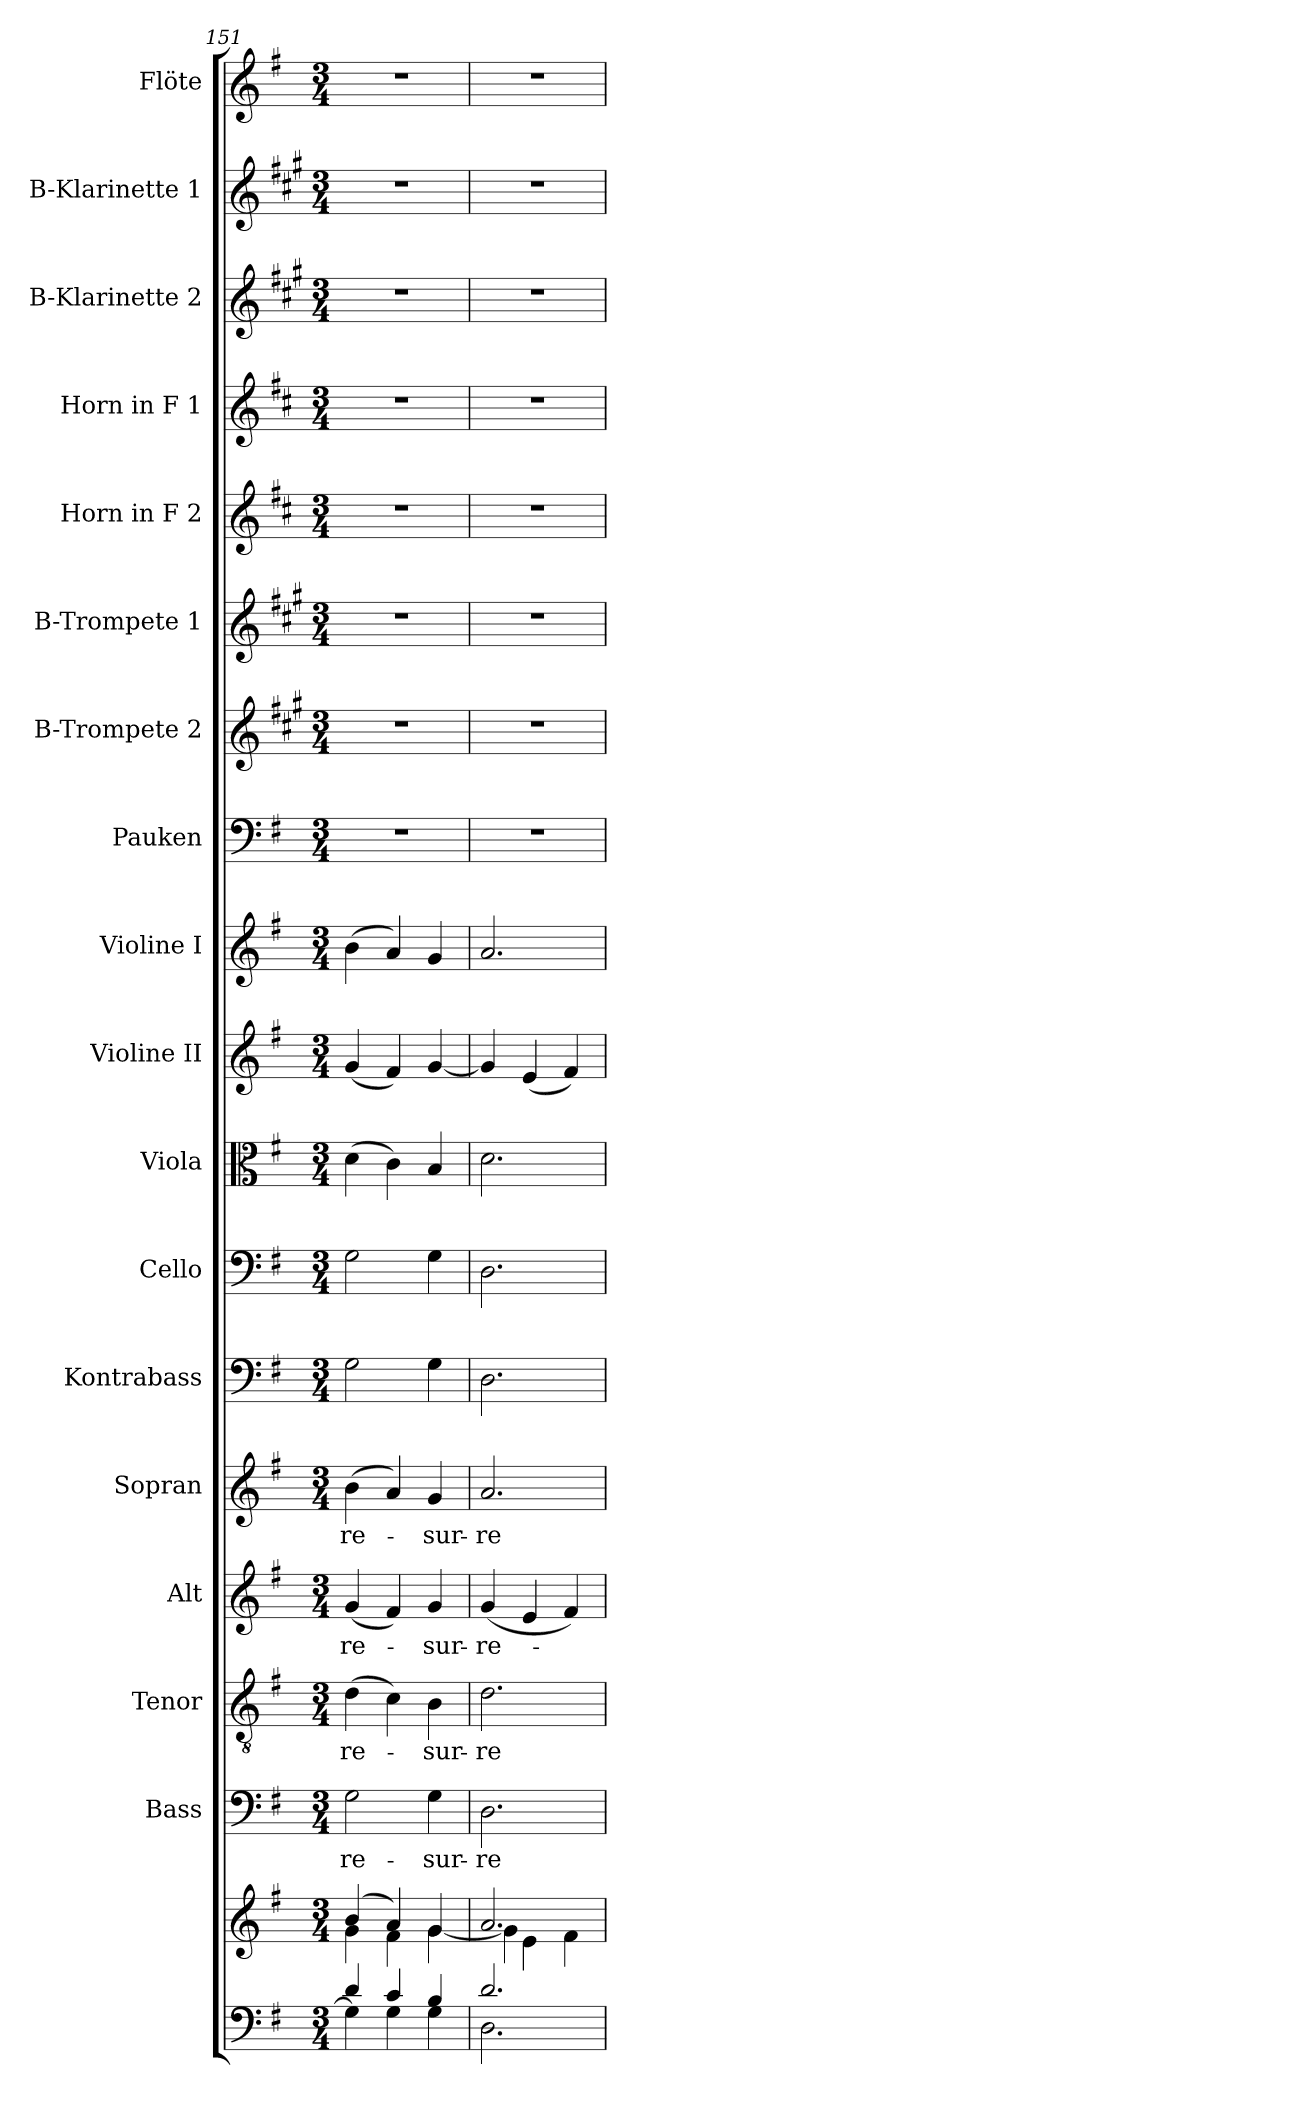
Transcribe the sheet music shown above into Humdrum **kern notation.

**kern	**kern	**kern	**text	**kern	**text	**kern	**text	**kern	**text	**kern	**kern	**kern	**kern	**kern	**kern	**kern	**kern	**kern	**kern	**kern	**kern	**kern
*part18	*part18	*part17	*part17	*part16	*part16	*part15	*part15	*part14	*part14	*part13	*part12	*part11	*part10	*part9	*part8	*part7	*part6	*part5	*part4	*part3	*part2	*part1
*staff19	*staff18	*staff17	*staff17	*staff16	*staff16	*staff15	*staff15	*staff14	*staff14	*staff13	*staff12	*staff11	*staff10	*staff9	*staff8	*staff7	*staff6	*staff5	*staff4	*staff3	*staff2	*staff1
*	*	*I"Bass	*	*I"Tenor	*	*I"Alt	*	*I"Sopran	*	*I"Kontrabass	*I"Cello	*I"Viola	*I"Violine II	*I"Violine I	*I"Pauken	*I"B-Trompete 2	*I"B-Trompete 1	*I"Horn in F 2	*I"Horn in F 1	*I"B-Klarinette 2	*I"B-Klarinette 1	*I"Flöte
*	*	*I'B.	*	*I'T.	*	*I'A.	*	*I'S.	*	*I'Kb.	*	*I'Vla.	*I'Vl. II	*I'Vl. I	*I'Pk.	*I'Trp. 2	*I'Trp. 1	*	*	*I'Kl. 2	*I'Kl. 1	*I'Fl.
*clefF4	*clefG2	*clefF4	*	*clefGv2	*	*clefG2	*	*clefG2	*	*clefF4	*clefF4	*clefC3	*clefG2	*clefG2	*clefF4	*clefG2	*clefG2	*clefG2	*clefG2	*clefG2	*clefG2	*clefG2
*	*	*	*	*	*	*	*	*	*	*ITrd7c12	*	*	*	*	*	*ITrd1c2	*ITrd1c2	*ITrd4c7	*ITrd4c7	*ITrd1c2	*ITrd1c2	*
*k[f#]	*k[f#]	*k[f#]	*	*k[f#]	*	*k[f#]	*	*k[f#]	*	*k[f#]	*k[f#]	*k[f#]	*k[f#]	*k[f#]	*k[f#]	*k[f#]	*k[f#]	*k[f#]	*k[f#]	*k[f#]	*k[f#]	*k[f#]
*G:	*G:	*G:	*	*G:	*	*G:	*	*G:	*	*G:	*G:	*G:	*G:	*G:	*G:	*G:	*G:	*G:	*G:	*G:	*G:	*G:
*M3/4	*M3/4	*M3/4	*	*M3/4	*	*M3/4	*	*M3/4	*	*M3/4	*M3/4	*M3/4	*M3/4	*M3/4	*M3/4	*M3/4	*M3/4	*M3/4	*M3/4	*M3/4	*M3/4	*M3/4
=151	=151	=151	=151	=151	=151	=151	=151	=151	=151	=151	=151	=151	=151	=151	=151	=151	=151	=151	=151	=151	=151	=151
*^	*^	*	*	*	*	*	*	*	*	*	*	*	*	*	*	*	*	*	*	*	*	*
!	!	!	!	!	!LO:LY:b	!	!LO:LY:b	!	!LO:LY:b	!	!LO:LY:b	!	!	!	!	!	!	!	!	!	!	!	!	!
4d/	4G\]	(4b/	4g\	2G\	re-	(>4d\	re-	(<4g/	re-	(>4b\	re-	2GG\	2G\	(>4d\	(<4g/	(>4b\	2.r	2.r	2.r	2.r	2.r	2.r	2.r	2.r
4c/	4G\	4a/)	4f#\	.	.	4c\)	.	4f#/)	.	4a/)	.	.	.	4c\)	4f#/)	4a/)	.	.	.	.	.	.	.	.
!	!	!	!	!	!LO:LY:b	!	!LO:LY:b	!	!LO:LY:b	!	!LO:LY:b	!	!	!	!	!	!	!	!	!	!	!	!	!
4B/	4G\	4g/	[<4g\	4G\	-sur-	4B\	-sur-	4g/	-sur-	4g/	-sur-	4GG\	4G\	4B/	[4g/	4g/	.	.	.	.	.	.	.	.
=152	=152	=152	=152	=152	=152	=152	=152	=152	=152	=152	=152	=152	=152	=152	=152	=152	=152	=152	=152	=152	=152	=152	=152	=152
!	!	!	!	!	!LO:LY:b	!	!LO:LY:b	!	!LO:LY:b	!	!LO:LY:b	!	!	!	!	!	!	!	!	!	!	!	!	!
2.d/	2.D\	2.a/	4g\]	2.D\	-re-	2.d\	-re-	(<4g/	-re-	2.a/	-re-	2.DD\	2.D\	2.d\	4g/]	2.a/	2.r	2.r	2.r	2.r	2.r	2.r	2.r	2.r
.	.	.	4e\	.	.	.	.	4e/	.	.	.	.	.	.	(<4e/	.	.	.	.	.	.	.	.	.
.	.	.	4f#\	.	.	.	.	4f#/)	.	.	.	.	.	.	4f#/)	.	.	.	.	.	.	.	.	.
*v	*v	*	*	*	*	*	*	*	*	*	*	*	*	*	*	*	*	*	*	*	*	*	*	*
*	*v	*v	*	*	*	*	*	*	*	*	*	*	*	*	*	*	*	*	*	*	*	*	*
=	=	=	=	=	=	=	=	=	=	=	=	=	=	=	=	=	=	=	=	=	=	=
*-	*-	*-	*-	*-	*-	*-	*-	*-	*-	*-	*-	*-	*-	*-	*-	*-	*-	*-	*-	*-	*-	*-
